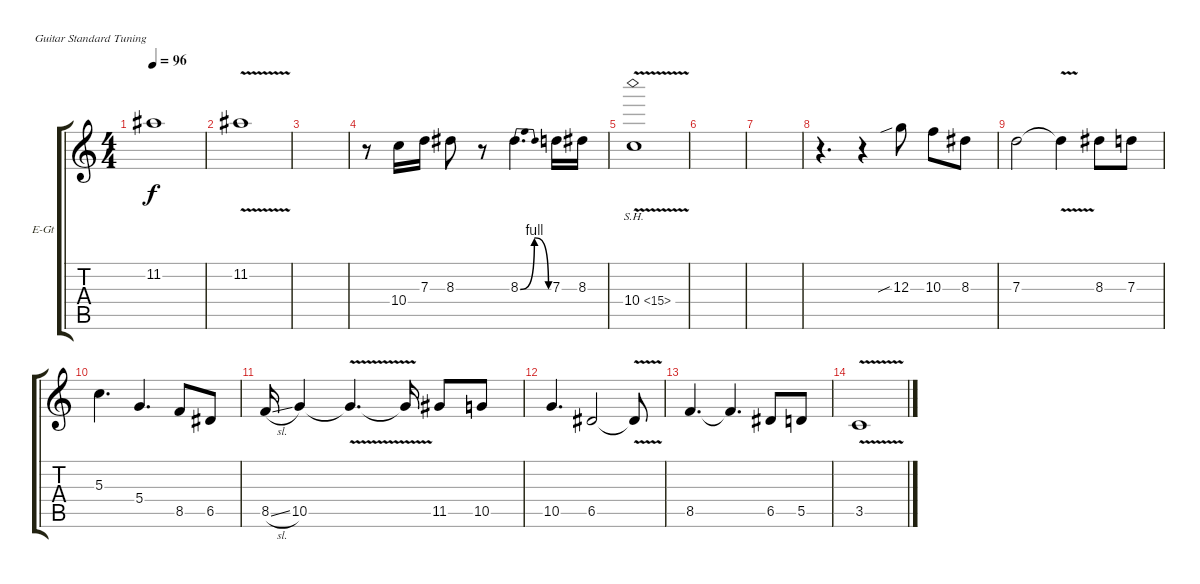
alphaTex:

\defaultSystemsLayout 4
\bracketExtendMode groupsimilarinstruments
\firstSystemTrackNameOrientation horizontal
\otherSystemsTrackNameOrientation horizontal
\track ("Extra Guitar " "E-Gt") {instrument distortionguitar}
\staff {score tabs}
\tuning (E4 B3 G3 D3 A2 E2)
\ts (4 4)
\tempo 96
\clef g2
\scale
0.333333
\ks c
11.2{t}.1{dy f} |
\scale
0.333333 11.2{v}.1 |
\scale
0.333333 |
\scale
0.333333 r.8 10.4.16 7.3.16 8.3.8 r.8 8.3{be (bendrelease 0 0 10.2 4 20.4 4 30 0)}.4{d} 7.3.16 8.3.16 |
\scale
0.333333 10.4{sh 5 v}.1 |
\scale
0.333333 |
\scale
0.333333 |
\scale
0.333333 r.4{d} r.4 12.3{sib}.8 10.3.8 8.3.8 |
\scale
0.333333 7.3.2 7.3{v t}.4 8.3.8 7.3.8 |
\scale
0.333333 5.3.4{d} 5.4.4{d} 8.5.8 6.5.8 |
\scale
0.333333 8.5{sl}.16 10.5.4 10.5{v t}.4{d} 10.5{t}.16 11.5.8 10.5.8 |
\scale
0.333333 10.5.4{d} 6.5.2 6.5{v t}.8 |
\scale
0.333333 8.5.4{d} 8.5{t}.4{d} 6.5.8 5.5.8 |
\scale
0.333333 3.5{v}.1 |
\scale
0.333333 |
\scale
0.333333
